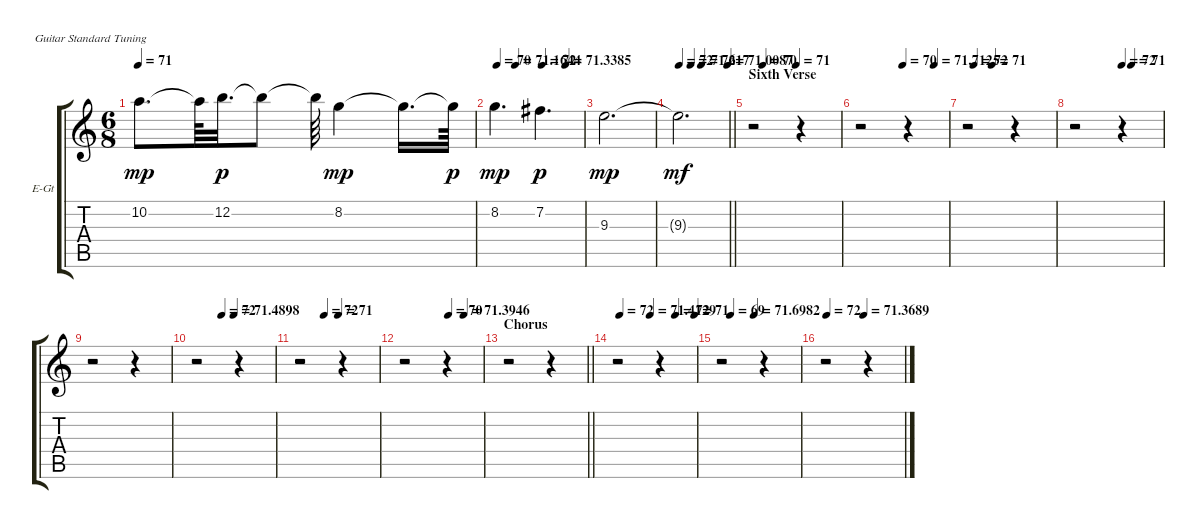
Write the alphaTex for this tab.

\bracketExtendMode groupsimilarinstruments
\firstSystemTrackNameOrientation horizontal
\otherSystemsTrackNameOrientation horizontal
\track ("Electric hi gain 1 " "E-Gt") {instrument distortionguitar}
\staff {score tabs}
\tuning (E4 B3 G3 D3 A2 E2)
\ts (6 8)
\tempo 71
\clef g2
\ks c
10.2.8{d dy mp} 10.2{t}.64 12.2.32{d dy p} 12.2{t}.8 12.2{t}.64 8.2.4{dy mp} 8.2{t}.16{d} 8.2{t}.64{dy p} |
\tempo (70 0.0375)
\tempo (71.1644 0.24375)
\tempo (72 0.54375)
\tempo (71.3385 0.80625)
8.2.4{d dy mp} 7.2.4{d dy p} |
9.3.2{d dy mp} |
\tempo (72 0.04375)
\tempo (71.617 0.275)
\tempo (72 0.48125)
\tempo (71.0087 0.99375)
\barLineRight lightlight
9.3{t}.2{d dy mf} |
\section ("" "Sixth Verse")
\tempo (70 0.11875)
\tempo (71 0.5)
r.2 r.4 |
\tempo (70 0.4875)
\tempo (71.7125 0.84375)
r.2 r.4 |
\tempo (72 0.08125)
\tempo (71 0.2875)
r.2 r.4 |
\tempo (72 0.54375)
\tempo (71 0.65)
r.2 r.4 |
r.2 r.4 |
\tempo (72 0.33125)
\tempo (71.4898 0.4875)
r.2 r.4 |
\tempo (72 0.31875)
\tempo (71 0.5)
r.2 r.4 |
\tempo (70 0.56875)
\tempo (71.3946 0.76875)
r.2 r.4 |
\section ("" "Chorus")
\barLineRight lightlight
r.2 r.4 |
\tempo (72 0.0375)
\tempo (71.4129 0.425)
\tempo (72 0.74375)
\tempo (71 0.9875)
r.2 r.4 |
\tempo (69 0.125)
\tempo (71.6982 0.425)
r.2 r.4 |
\tempo (72 0.025)
\tempo (71.3689 0.49375)
r.2 r.4
